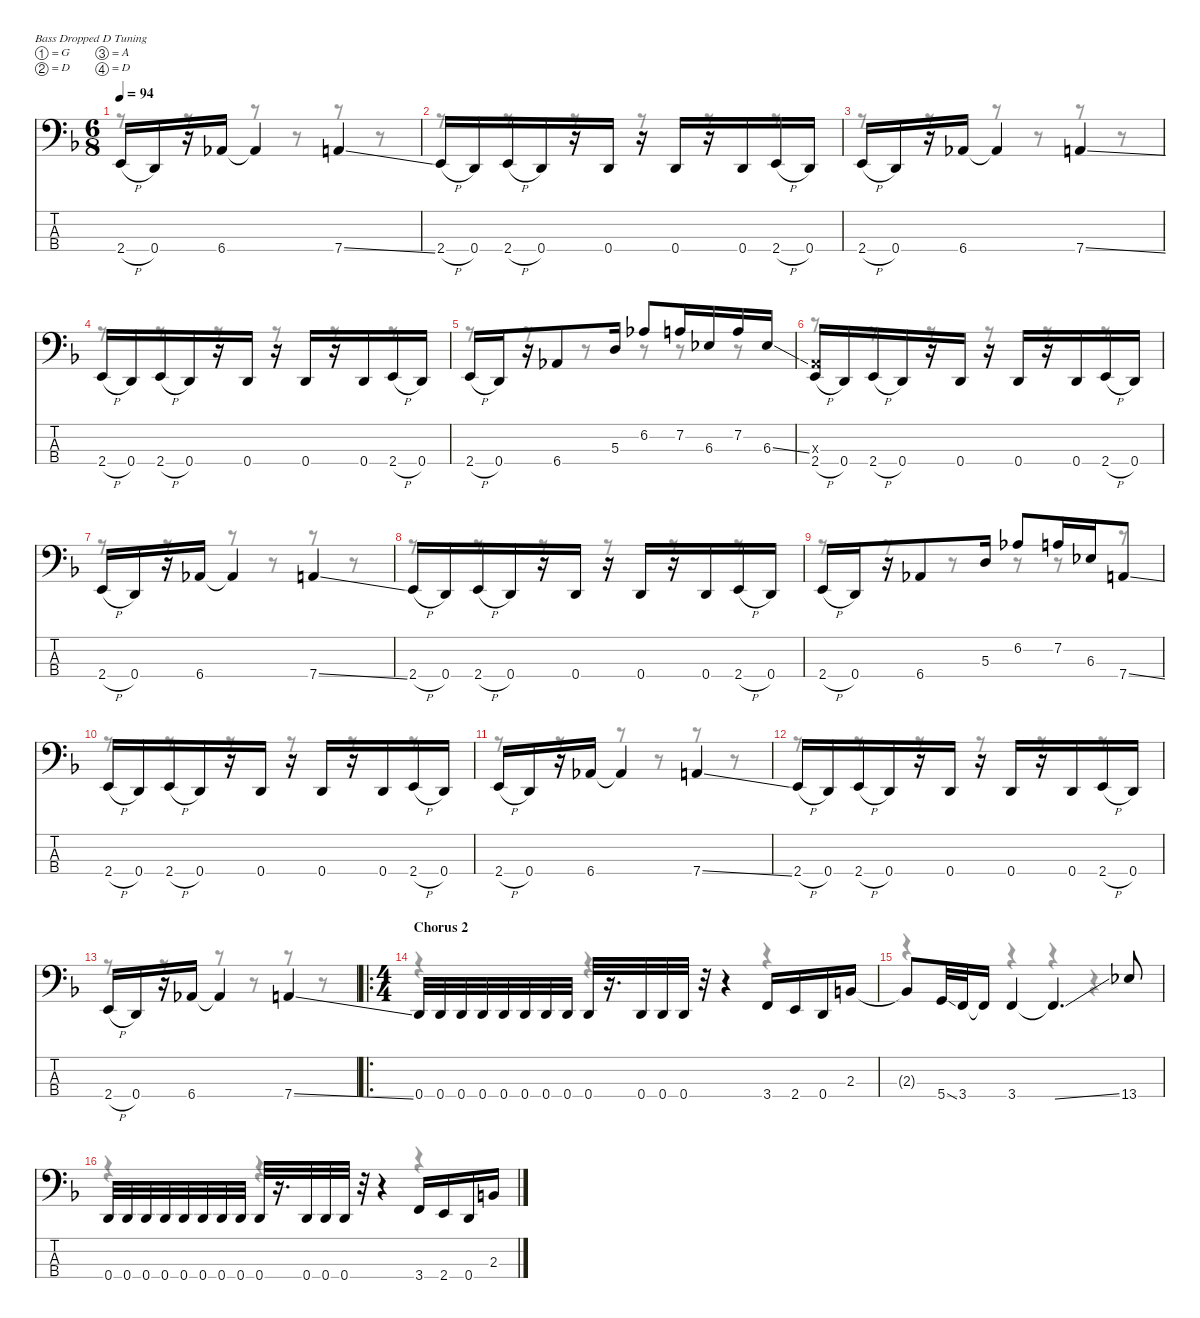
\defaultSystemsLayout 4
\hideDynamics
\bracketExtendMode nobrackets
\singleTrackTrackNamePolicy hidden
\multiTrackTrackNamePolicy hidden
\otherSystemsTrackNameOrientation horizontal
\track ("M. Mendez" "el.bs.") {instrument electricbassfinger}
\staff {score tabs}
\tuning (G2 D2 A1 D1)
\voice
\ts (6 8)
\tempo 94
\clef f4
\ks dminor
2.4{h acc forcenatural}.16{dy f beam Up} 0.4{acc forcenatural}.16{dy ff beam Up} r.16{beam Up} 6.4{acc b}.16{beam Up} 6.4{t acc b}.4{dy f beam Up} 7.4{ss acc forcenatural}.4{beam Up} |
2.4{h acc forcenatural}.16{beam Up} 0.4{acc forcenatural}.16{dy ff beam Up} 2.4{h acc forcenatural}.16{dy f beam Up} 0.4{acc forcenatural}.16{dy ff beam Up} r.16{beam Up} 0.4{acc forcenatural}.16{dy f beam Up} r.16{beam Up} 0.4{acc forcenatural}.16{beam Up} r.16{beam Up} 0.4{acc forcenatural}.16{beam Up} 2.4{h acc forcenatural}.16{beam Up} 0.4{acc forcenatural}.16{dy ff beam Up} |
2.4{h acc forcenatural}.16{dy f beam Up} 0.4{acc forcenatural}.16{dy ff beam Up} r.16{beam Up} 6.4{acc b}.16{beam Up} 6.4{t acc b}.4{dy f beam Up} 7.4{ss acc forcenatural}.4{beam Up} |
2.4{h acc forcenatural}.16{beam Up} 0.4{acc forcenatural}.16{dy ff beam Up} 2.4{h acc forcenatural}.16{dy f beam Up} 0.4{acc forcenatural}.16{dy ff beam Up} r.16{beam Up} 0.4{acc forcenatural}.16{dy f beam Up} r.16{beam Up} 0.4{acc forcenatural}.16{beam Up} r.16{beam Up} 0.4{acc forcenatural}.16{beam Up} 2.4{h acc forcenatural}.16{beam Up} 0.4{acc forcenatural}.16{dy ff beam Up} |
2.4{h acc forcenatural}.16{dy f beam Up} 0.4{acc forcenatural}.16{dy ff beam Up} r.16{beam Up} 6.4{acc b}.8{beam Up} 5.3{acc forcenatural}.16{dy f beam Up} 6.2{acc b}.8{beam Up} 7.2{acc forcenatural}.16{beam Up} 6.3{acc b}.16{beam Up} 7.2{acc forcenatural}.16{beam Up} 6.3{ss acc b}.16{beam Up} |
(0.3{x acc forcenatural} 2.4{h acc forcenatural}).16{beam Up} 0.4{acc forcenatural}.16{dy ff beam Up} 2.4{h acc forcenatural}.16{dy f beam Up} 0.4{acc forcenatural}.16{dy ff beam Up} r.16{beam Up} 0.4{acc forcenatural}.16{dy f beam Up} r.16{beam Up} 0.4{acc forcenatural}.16{beam Up} r.16{beam Up} 0.4{acc forcenatural}.16{beam Up} 2.4{h acc forcenatural}.16{beam Up} 0.4{acc forcenatural}.16{dy ff beam Up} |
2.4{h acc forcenatural}.16{dy f beam Up} 0.4{acc forcenatural}.16{dy ff beam Up} r.16{beam Up} 6.4{acc b}.16{beam Up} 6.4{t acc b}.4{dy f beam Up} 7.4{ss acc forcenatural}.4{beam Up} |
2.4{h acc forcenatural}.16{beam Up} 0.4{acc forcenatural}.16{dy ff beam Up} 2.4{h acc forcenatural}.16{dy f beam Up} 0.4{acc forcenatural}.16{dy ff beam Up} r.16{beam Up} 0.4{acc forcenatural}.16{dy f beam Up} r.16{beam Up} 0.4{acc forcenatural}.16{beam Up} r.16{beam Up} 0.4{acc forcenatural}.16{beam Up} 2.4{h acc forcenatural}.16{beam Up} 0.4{acc forcenatural}.16{dy ff beam Up} |
2.4{h acc forcenatural}.16{dy f beam Up} 0.4{acc forcenatural}.16{dy ff beam Up} r.16{beam Up} 6.4{acc b}.8{beam Up} 5.3{acc forcenatural}.16{dy f beam Up} 6.2{acc b}.8{beam Up} 7.2{acc forcenatural}.16{beam Up} 6.3{acc b}.16{beam Up} 7.4{ss acc forcenatural}.8{dy ff beam Up} |
2.4{h acc forcenatural}.16{dy f beam Up} 0.4{acc forcenatural}.16{dy ff beam Up} 2.4{h acc forcenatural}.16{dy f beam Up} 0.4{acc forcenatural}.16{dy ff beam Up} r.16{beam Up} 0.4{acc forcenatural}.16{dy f beam Up} r.16{beam Up} 0.4{acc forcenatural}.16{beam Up} r.16{beam Up} 0.4{acc forcenatural}.16{beam Up} 2.4{h acc forcenatural}.16{beam Up} 0.4{acc forcenatural}.16{dy ff beam Up} |
2.4{h acc forcenatural}.16{dy f beam Up} 0.4{acc forcenatural}.16{dy ff beam Up} r.16{beam Up} 6.4{acc b}.16{dy f beam Up} 6.4{t acc b}.4{dy ff beam Up} 7.4{ss acc forcenatural}.4{beam Up} |
2.4{h acc forcenatural}.16{dy f beam Up} 0.4{acc forcenatural}.16{dy ff beam Up} 2.4{h acc forcenatural}.16{dy f beam Up} 0.4{acc forcenatural}.16{dy ff beam Up} r.16{beam Up} 0.4{acc forcenatural}.16{dy f beam Up} r.16{beam Up} 0.4{acc forcenatural}.16{beam Up} r.16{beam Up} 0.4{acc forcenatural}.16{beam Up} 2.4{h acc forcenatural}.16{beam Up} 0.4{acc forcenatural}.16{dy ff beam Up} |
2.4{h acc forcenatural}.16{dy f beam Up} 0.4{acc forcenatural}.16{dy ff beam Up} r.16{beam Up} 6.4{acc b}.16{dy f beam Up} 6.4{t acc b}.4{dy ff beam Up} 7.4{ss acc forcenatural}.4{beam Up} |
\ro
\ts (4 4)
\beaming (8 2 2 2 2)
\section ("" "Chorus 2")
0.4{acc forcenatural}.32{dy f beam Up} 0.4{acc forcenatural}.32{beam Up} 0.4{acc forcenatural}.32{beam Up} 0.4{acc forcenatural}.32{beam Up} 0.4{acc forcenatural}.32{beam Up} 0.4{acc forcenatural}.32{beam Up} 0.4{acc forcenatural}.32{beam Up} 0.4{acc forcenatural}.32{beam Up} 0.4{acc forcenatural}.32{beam Up} r.16{d beam Up} 0.4{acc forcenatural}.32{beam Up} 0.4{acc forcenatural}.32{beam Up} 0.4{acc forcenatural}.32{beam Up} r.32{beam Up} r.4{beam Up} 3.4{acc forcenatural}.16{beam Up} 2.4{acc forcenatural}.16{beam Up} 0.4{acc forcenatural}.16{beam Up} 2.3{acc forcenatural}.16{beam Up} |
2.3{t acc forcenatural}.8{beam Up} 5.4{ss acc forcenatural}.32{beam Up} 3.4{acc forcenatural}.32{beam Up} 3.4{t acc forcenatural}.16{beam Up} 3.4{acc forcenatural}.4{beam Up} 3.4{ss t acc forcenatural}.4{d beam Up} 13.4{acc b}.8{beam Up} |
0.4{acc forcenatural}.32{beam Up} 0.4{acc forcenatural}.32{beam Up} 0.4{acc forcenatural}.32{beam Up} 0.4{acc forcenatural}.32{beam Up} 0.4{acc forcenatural}.32{beam Up} 0.4{acc forcenatural}.32{beam Up} 0.4{acc forcenatural}.32{beam Up} 0.4{acc forcenatural}.32{beam Up} 0.4{acc forcenatural}.32{beam Up} r.16{d beam Up} 0.4{acc forcenatural}.32{beam Up} 0.4{acc forcenatural}.32{beam Up} 0.4{acc forcenatural}.32{beam Up} r.32{beam Up} r.4{beam Up} 3.4{acc forcenatural}.16{beam Up} 2.4{acc forcenatural}.16{beam Up} 0.4{acc forcenatural}.16{beam Up} 2.3{acc forcenatural}.16{beam Up}
\voice
\clef f4
\ottava regular
\simile none
\ks dminor
r.8{dy mf beam Down} r.8{beam Down} r.8{beam Down} r.8{beam Down} r.8{beam Down} r.8{beam Down} |
r.8{beam Down} r.8{beam Down} r.8{beam Down} r.8{beam Down} r.8{beam Down} r.8{beam Down} |
r.8{beam Down} r.8{beam Down} r.8{beam Down} r.8{beam Down} r.8{beam Down} r.8{beam Down} |
r.8{beam Down} r.8{beam Down} r.8{beam Down} r.8{beam Down} r.8{beam Down} r.8{beam Down} |
r.8{beam Down} r.8{beam Down} r.8{beam Down} r.8{beam Down} r.8{beam Down} r.8{beam Down} |
r.8{beam Down} r.8{beam Down} r.8{beam Down} r.8{beam Down} r.8{beam Down} r.8{beam Down} |
r.8{beam Down} r.8{beam Down} r.8{beam Down} r.8{beam Down} r.8{beam Down} r.8{beam Down} |
r.8{beam Down} r.8{beam Down} r.8{beam Down} r.8{beam Down} r.8{beam Down} r.8{beam Down} |
r.8{beam Down} r.8{beam Down} r.8{beam Down} r.8{beam Down} r.8{beam Down} r.8{beam Down} |
r.8{beam Down} r.8{beam Down} r.8{beam Down} r.8{beam Down} r.8{beam Down} r.8{beam Down} |
r.8{beam Down} r.8{beam Down} r.8{beam Down} r.8{beam Down} r.8{beam Down} r.8{beam Down} |
r.8{beam Down} r.8{beam Down} r.8{beam Down} r.8{beam Down} r.8{beam Down} r.8{beam Down} |
r.8{beam Down} r.8{beam Down} r.8{beam Down} r.8{beam Down} r.8{beam Down} r.8{beam Down} |
r.4{beam Down} r.4{beam Down} r.4{beam Down} r.4{beam Down} |
r.4{beam Down} r.4{beam Down} r.4{beam Down} r.4{beam Down} |
r.4{beam Down} r.4{beam Down} r.4{beam Down} r.4{beam Down}
